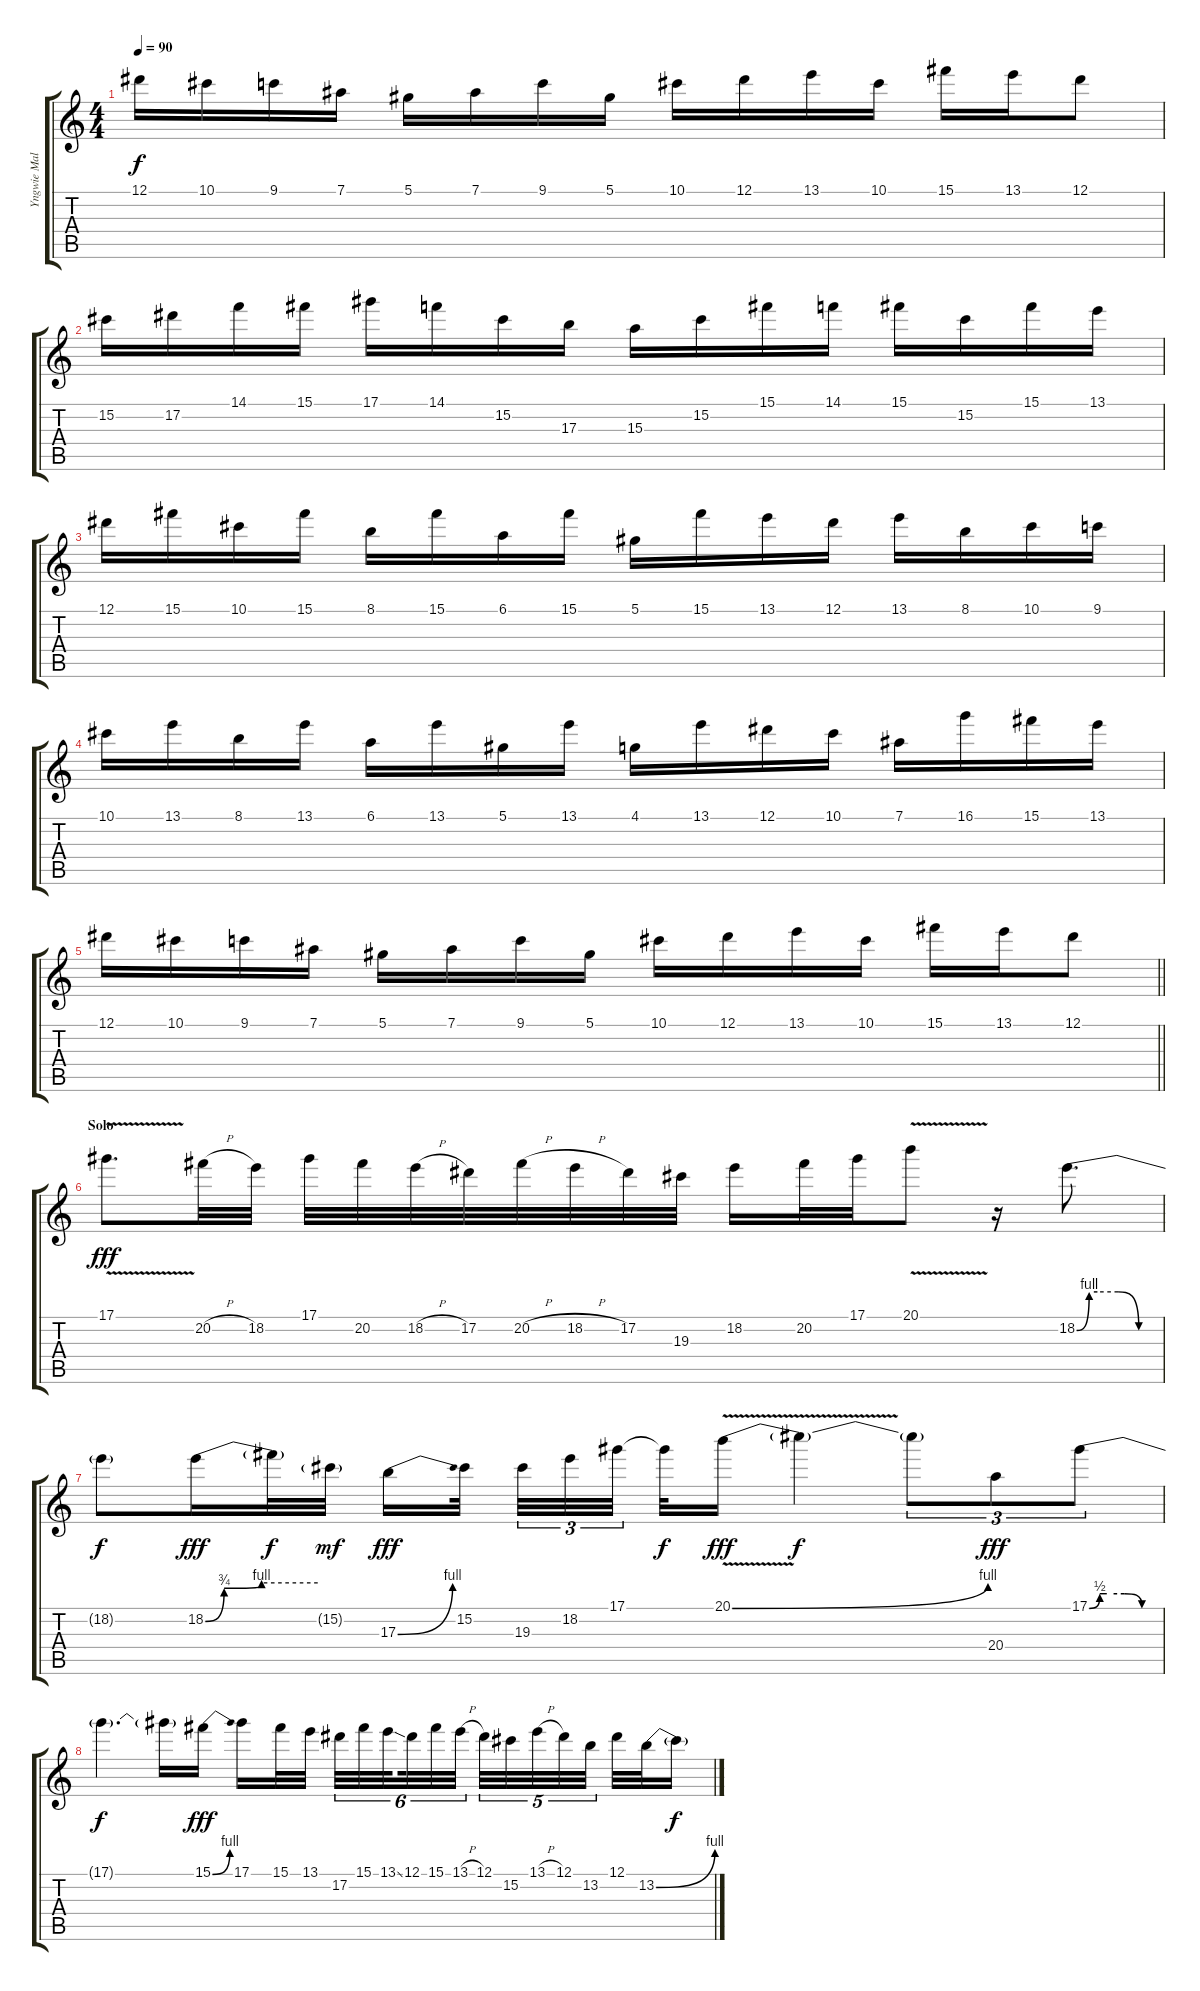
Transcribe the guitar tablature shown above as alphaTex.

\track ("Yngwie Malmsteen" "Yngwie Mal") {instrument overdrivenguitar}
\staff {score tabs}
\tuning (Eb4 Bb3 Gb3 Db3 Ab2 Eb2) {hide}
\ts (4 4)
\tempo 90
\clef g2
\ks c
12.1.16{dy f} 10.1.16 9.1.16 7.1.16 5.1.16 7.1.16 9.1.16 5.1.16 10.1.16 12.1.16 13.1.16 10.1.16 15.1.16 13.1.16 12.1.8 |
15.2.16 17.2.16 14.1.16 15.1.16 17.1.16 14.1.16 15.2.16 17.3.16 15.3.16 15.2.16 15.1.16 14.1.16 15.1.16 15.2.16 15.1.16 13.1.16 |
12.1.16 15.1.16 10.1.16 15.1.16 8.1.16 15.1.16 6.1.16 15.1.16 5.1.16 15.1.16 13.1.16 12.1.16 13.1.16 8.1.16 10.1.16 9.1.16 |
10.1.16 13.1.16 8.1.16 13.1.16 6.1.16 13.1.16 5.1.16 13.1.16 4.1.16 13.1.16 12.1.16 10.1.16 7.1.16 16.1.16 15.1.16 13.1.16 |
\barLineRight lightlight
12.1.16 10.1.16 9.1.16 7.1.16 5.1.16 7.1.16 9.1.16 5.1.16 10.1.16 12.1.16 13.1.16 10.1.16 15.1.16 13.1.16 12.1.8 |
\section ("" "Solo")
17.1{v}.8{d dy fff} 20.2{h}.32 18.2.32 17.1.32 20.2.32 18.2{h}.32 17.2.32 20.2{h}.32 18.2{h}.32 17.2.32 19.3.32 18.2.16 20.2.32 17.1.32 20.1{v}.8 r.16 18.2{be (custom 0 0 9 4 15 4 30 4 45 0 60 0)}.8{d} |
18.2{t}.8{dy f} 18.2{be (custom 0 0 10 3 30 4 60 4)}.16{dy fff} 18.2{t}.32{dy f} 15.2{g}.32{dy mf} 17.3{be (bend 0 0 60 4)}.16{dy fff} 15.2.32{beam splitsecondary} 19.3.32{tu (3 2)} 18.2.32{tu (3 2)} 17.1.32{tu (3 2) beam splitsecondary} 17.1{t}.32{dy f} 20.1{be (bend 0 0 60 4) v}.16{dy fff} 20.1{t}.4{dy f} 20.1{t}.8{tu (3 2)} 20.4.8{tu (3 2) dy fff} 17.1{be (custom 0 0 9 2 15 2 30 2 45 0 60 0)}.8{tu (3 2)} |
17.1{t}.4{d dy f} 17.1{t}.16 15.1{be (bend 0 0 60 4)}.16{dy fff} 17.1.16 15.1.32 13.1.32{beam splitsecondary} 17.2.32{tu (6 4)} 15.1.32{tu (6 4)} 13.1{ss}.32{tu (6 4) beam splitsecondary} 12.1.32{tu (6 4)} 15.1.32{tu (6 4)} 13.1{h}.32{tu (6 4)} 12.1.32{tu (5 4)} 15.2.32{tu (5 4)} 13.1{h}.32{tu (5 4)} 12.1.32{tu (5 4)} 13.2.32{tu (5 4) beam splitsecondary} 12.1.32 13.2{be (bend 0 0 60 4)}.32 13.2{t}.16{dy f}
